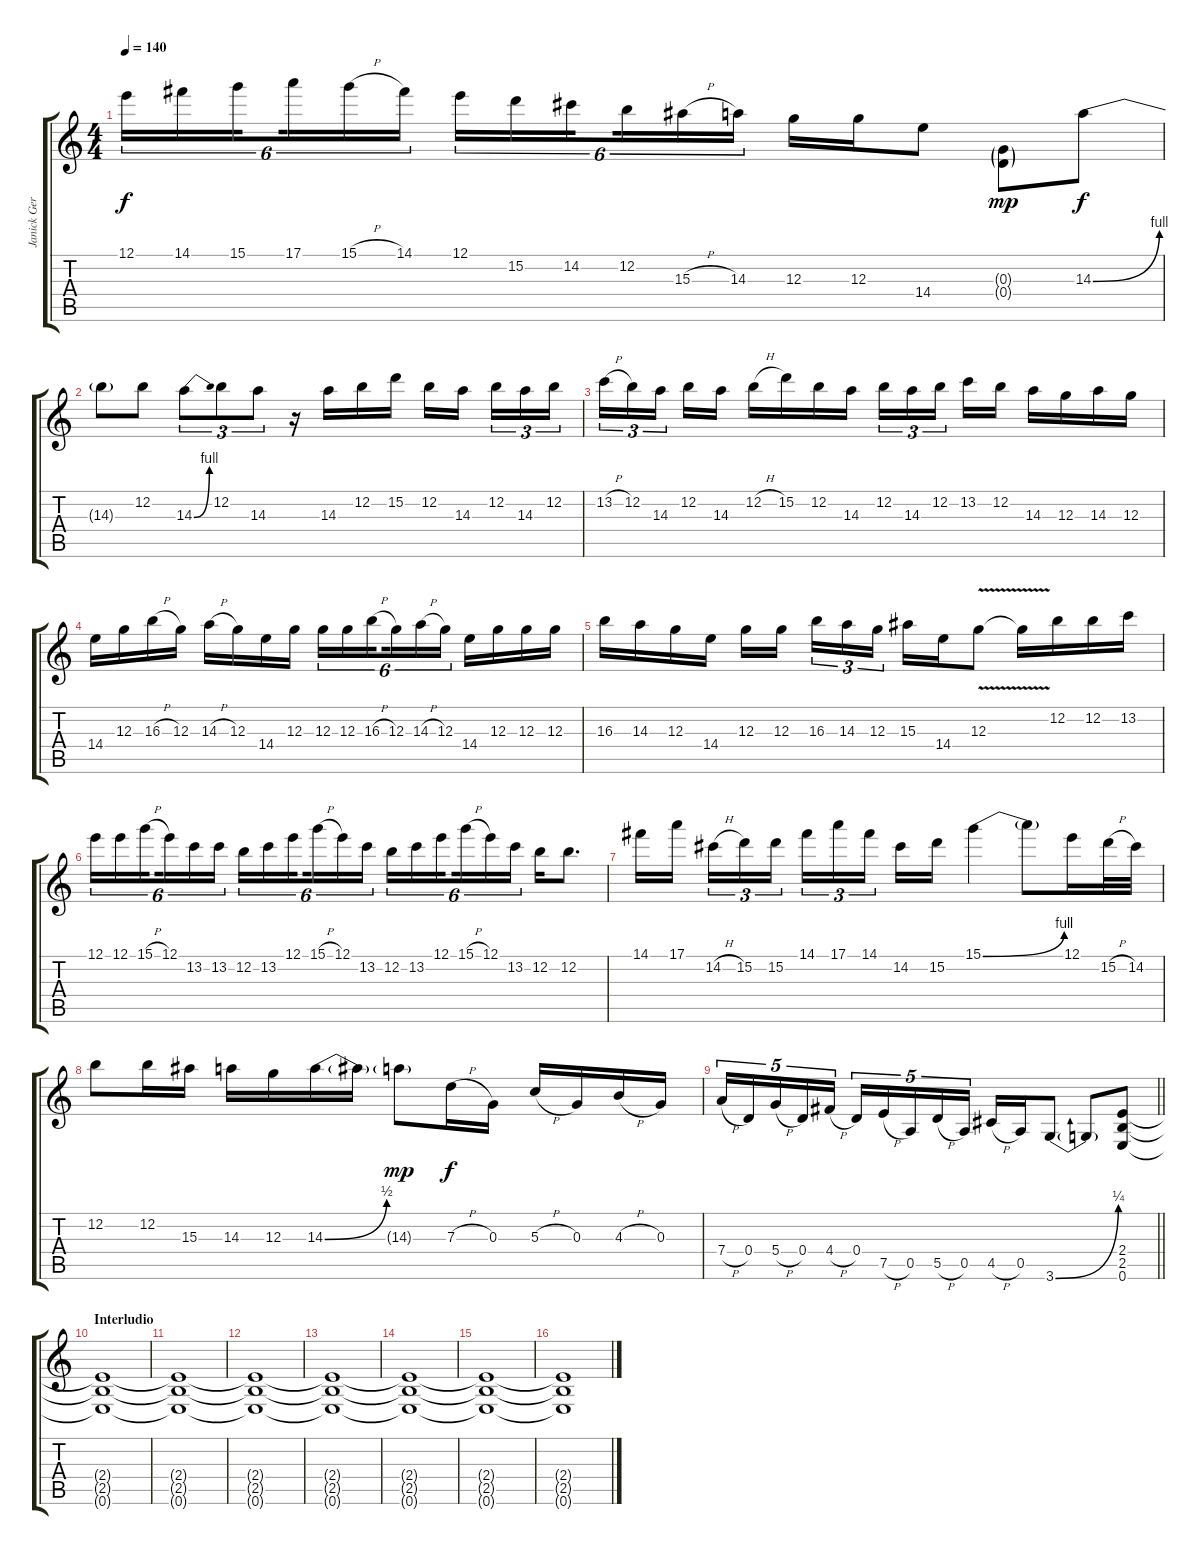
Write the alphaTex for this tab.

\track ("Janick Gers" "Janick Ger") {instrument overdrivenguitar}
\staff {score tabs}
\tuning (E4 B3 G3 D3 A2 E2) {hide}
\ts (4 4)
\tempo 140
\clef g2
\ks c
12.1.16{tu (6 4) dy f} 14.1.16{tu (6 4)} 15.1.16{tu (6 4) beam splitsecondary} 17.1.16{tu (6 4)} 15.1{h}.16{tu (6 4)} 14.1.16{tu (6 4)} 12.1.16{tu (6 4)} 15.2.16{tu (6 4)} 14.2.16{tu (6 4) beam splitsecondary} 12.2.16{tu (6 4)} 15.3{h}.16{tu (6 4)} 14.3.16{tu (6 4)} 12.3.16 12.3.16 14.4.8 (0.3{g} 0.4{g}).8{dy mp} 14.3{be (bend 0 0 60 4)}.8{dy f} |
14.3{t}.8 12.2.8 14.3{be (bend 0 0 60 4)}.8{tu (3 2)} 12.2.8{tu (3 2)} 14.3.8{tu (3 2)} r.16 14.3.16 12.2.16 15.2.16 12.2.16 14.3.16{beam splitsecondary} 12.2.16{tu (3 2)} 14.3.16{tu (3 2)} 12.2.16{tu (3 2)} |
13.2{h}.16{tu (3 2)} 12.2.16{tu (3 2)} 14.3.16{tu (3 2) beam splitsecondary} 12.2.16 14.3.16 12.2{h}.16 15.2.16 12.2.16 14.3.16 12.2.16{tu (3 2)} 14.3.16{tu (3 2)} 12.2.16{tu (3 2) beam splitsecondary} 13.2.16 12.2.16 14.3.16 12.3.16 14.3.16 12.3.16 |
14.4.16 12.3.16 16.3{h}.16 12.3.16 14.3{h}.16 12.3.16 14.4.16 12.3.16 12.3.16{tu (6 4)} 12.3.16{tu (6 4)} 16.3{h}.16{tu (6 4) beam splitsecondary} 12.3.16{tu (6 4)} 14.3{h}.16{tu (6 4)} 12.3.16{tu (6 4)} 14.4.16 12.3.16 12.3.16 12.3.16 |
16.3.16 14.3.16 12.3.16 14.4.16 12.3.16 12.3.16{beam splitsecondary} 16.3.16{tu (3 2)} 14.3.16{tu (3 2)} 12.3.16{tu (3 2)} 15.3.16 14.4.16 12.3{v}.8 12.3{t}.16 12.2.16 12.2.16 13.2.16 |
12.1.16{tu (6 4)} 12.1.16{tu (6 4)} 15.1{h}.16{tu (6 4) beam splitsecondary} 12.1.16{tu (6 4)} 13.2.16{tu (6 4)} 13.2.16{tu (6 4)} 12.2.16{tu (6 4)} 13.2.16{tu (6 4)} 12.1.16{tu (6 4) beam splitsecondary} 15.1{h}.16{tu (6 4)} 12.1.16{tu (6 4)} 13.2.16{tu (6 4)} 12.2.16{tu (6 4)} 13.2.16{tu (6 4)} 12.1.16{tu (6 4) beam splitsecondary} 15.1{h}.16{tu (6 4)} 12.1.16{tu (6 4)} 13.2.16{tu (6 4)} 12.2.16 12.2.8{d} |
14.1.16 17.1.16{beam splitsecondary} 14.2{h}.16{tu (3 2)} 15.2.16{tu (3 2)} 15.2.16{tu (3 2)} 14.1.16{tu (3 2)} 17.1.16{tu (3 2)} 14.1.16{tu (3 2) beam splitsecondary} 14.2.16 15.2.16 15.1{be (bend 0 0 60 4)}.4 15.1{t}.8 12.1.16 15.2{h}.32 14.2.32 |
12.2.8 12.2.16 15.3.16 14.3.16 12.3.16 14.3{be (bend 0 0 60 2)}.16 14.3{t}.16 14.3{g}.8{dy mp} 7.3{h}.16{dy f} 0.3.16 5.3{h}.16 0.3.16 4.3{h}.16 0.3.16 |
\barLineRight lightlight
7.4{h}.16{tu (5 4)} 0.4.16{tu (5 4)} 5.4{h}.16{tu (5 4)} 0.4.16{tu (5 4)} 4.4{h}.16{tu (5 4)} 0.4.16{tu (5 4)} 7.5{h}.16{tu (5 4)} 0.5.16{tu (5 4)} 5.5{h}.16{tu (5 4)} 0.5.16{tu (5 4)} 4.5{h}.16 0.5.16 3.6{be (bend 0 0 60 1)}.8 3.6{t}.8 (2.4 2.5 0.6).8 |
\section ("" "Interludio")
(2.4{t} 2.5{t} 0.6{t}).1 |
(2.4{t} 2.5{t} 0.6{t}).1 |
(2.4{t} 2.5{t} 0.6{t}).1 |
(2.4{t} 2.5{t} 0.6{t}).1 |
(2.4{t} 2.5{t} 0.6{t}).1 |
(2.4{t} 2.5{t} 0.6{t}).1 |
(2.4{t} 2.5{t} 0.6{t}).1
